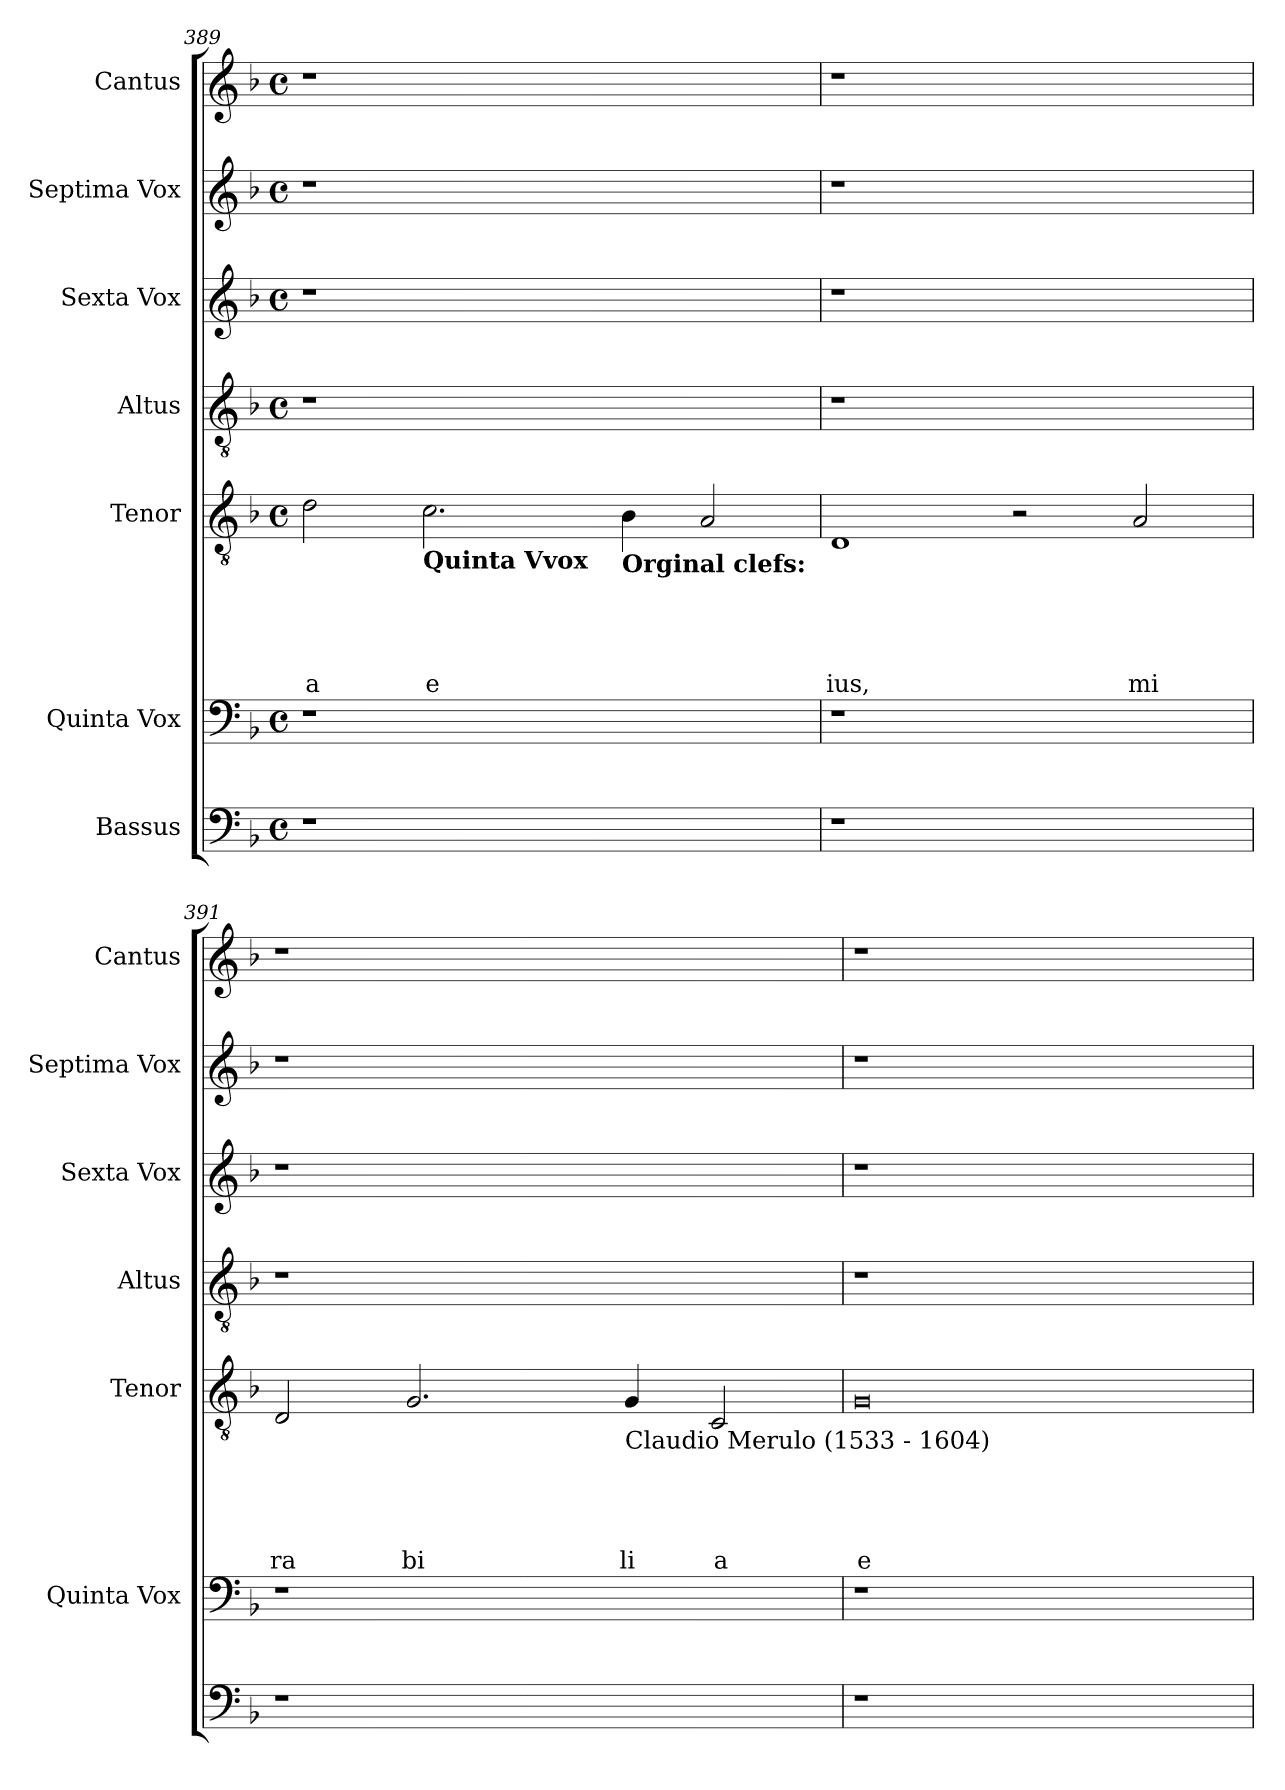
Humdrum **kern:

**kern	**kern	**kern	**text	**text	**text	**text	**text	**kern	**kern	**kern	**kern
*part7	*part6	*part5	*part5	*part5	*part5	*part5	*part5	*part4	*part3	*part2	*part1
*staff7	*staff6	*staff5	*staff5	*staff5	*staff5	*staff5	*staff5	*staff4	*staff3	*staff2	*staff1
*I"Bassus	*I"Quinta Vox	*I"Tenor	*	*	*	*	*	*I"Altus	*I"Sexta Vox	*I"Septima Vox	*I"Cantus
*	*I'Quinta Vox	*I'Tenor	*	*	*	*	*	*I'Altus	*I'Sexta Vox	*I'Septima Vox	*I'Cantus
*clefF4	*clefF4	*clefGv2	*	*	*	*	*	*clefGv2	*clefG2	*clefG2	*clefG2
*k[b-]	*k[b-]	*k[b-]	*	*	*	*	*	*k[b-]	*k[b-]	*k[b-]	*k[b-]
*F:	*F:	*F:	*	*	*	*	*	*F:	*F:	*F:	*F:
*M4/4	*M4/4	*M4/4	*	*	*	*	*	*M4/4	*M4/4	*M4/4	*M4/4
*met(c)	*met(c)	*met(c)	*	*	*	*	*	*met(c)	*met(c)	*met(c)	*met(c)
=389	=389	=389	=389	=389	=389	=389	=389	=389	=389	=389	=389
!	!	!	!	!	!	!	!LO:LY:b	!	!	!	!
1r	1r	2d\	.	.	.	.	a	1r	1r	1r	1r
!	!	!LO:TX:b:B:t=Quinta Vvox	!	!	!	!	!	!	!	!	!
!	!	!	!	!	!	!	!LO:LY:b	!	!	!	!
.	.	2.c\	.	.	.	.	e	.	.	.	.
1ryy	1ryy	.	.	.	.	.	.	1ryy	1ryy	1ryy	1ryy
!	!	!LO:TX:b:B:t=Orginal clefs&colon;	!	!	!	!	!	!	!	!	!
.	.	4B-\	.	.	.	.	.	.	.	.	.
.	.	2A/	.	.	.	.	.	.	.	.	.
=390	=390	=390	=390	=390	=390	=390	=390	=390	=390	=390	=390
!	!	!	!	!	!	!	!LO:LY:b	!	!	!	!
1r	1r	1D	.	.	.	.	ius,	1r	1r	1r	1r
1ryy	1ryy	2r	.	.	.	.	.	1ryy	1ryy	1ryy	1ryy
!	!	!	!	!	!	!	!LO:LY:b	!	!	!	!
.	.	2A/	.	.	.	.	mi	.	.	.	.
=391	=391	=391	=391	=391	=391	=391	=391	=391	=391	=391	=391
!	!	!	!	!	!	!	!LO:LY:b	!	!	!	!
1r	1r	2D/	.	.	.	.	ra	1r	1r	1r	1r
!	!	!	!	!	!	!	!LO:LY:b	!	!	!	!
.	.	2.G/	.	.	.	.	bi	.	.	.	.
1ryy	1ryy	.	.	.	.	.	.	1ryy	1ryy	1ryy	1ryy
!	!	!LO:TX:b:t=Claudio Merulo (1533 - 1604)	!	!	!	!	!	!	!	!	!
!	!	!	!	!	!	!	!LO:LY:b	!	!	!	!
.	.	4G/	.	.	.	.	li	.	.	.	.
!	!	!	!	!	!	!	!LO:LY:b	!	!	!	!
.	.	2C/	.	.	.	.	a	.	.	.	.
=392	=392	=392	=392	=392	=392	=392	=392	=392	=392	=392	=392
!	!	!	!	!	!	!	!LO:LY:b	!	!	!	!
1r	1r	0G	.	.	.	.	e	1r	1r	1r	1r
1ryy	1ryy	.	.	.	.	.	.	1ryy	1ryy	1ryy	1ryy
=	=	=	=	=	=	=	=	=	=	=	=
*-	*-	*-	*-	*-	*-	*-	*-	*-	*-	*-	*-
